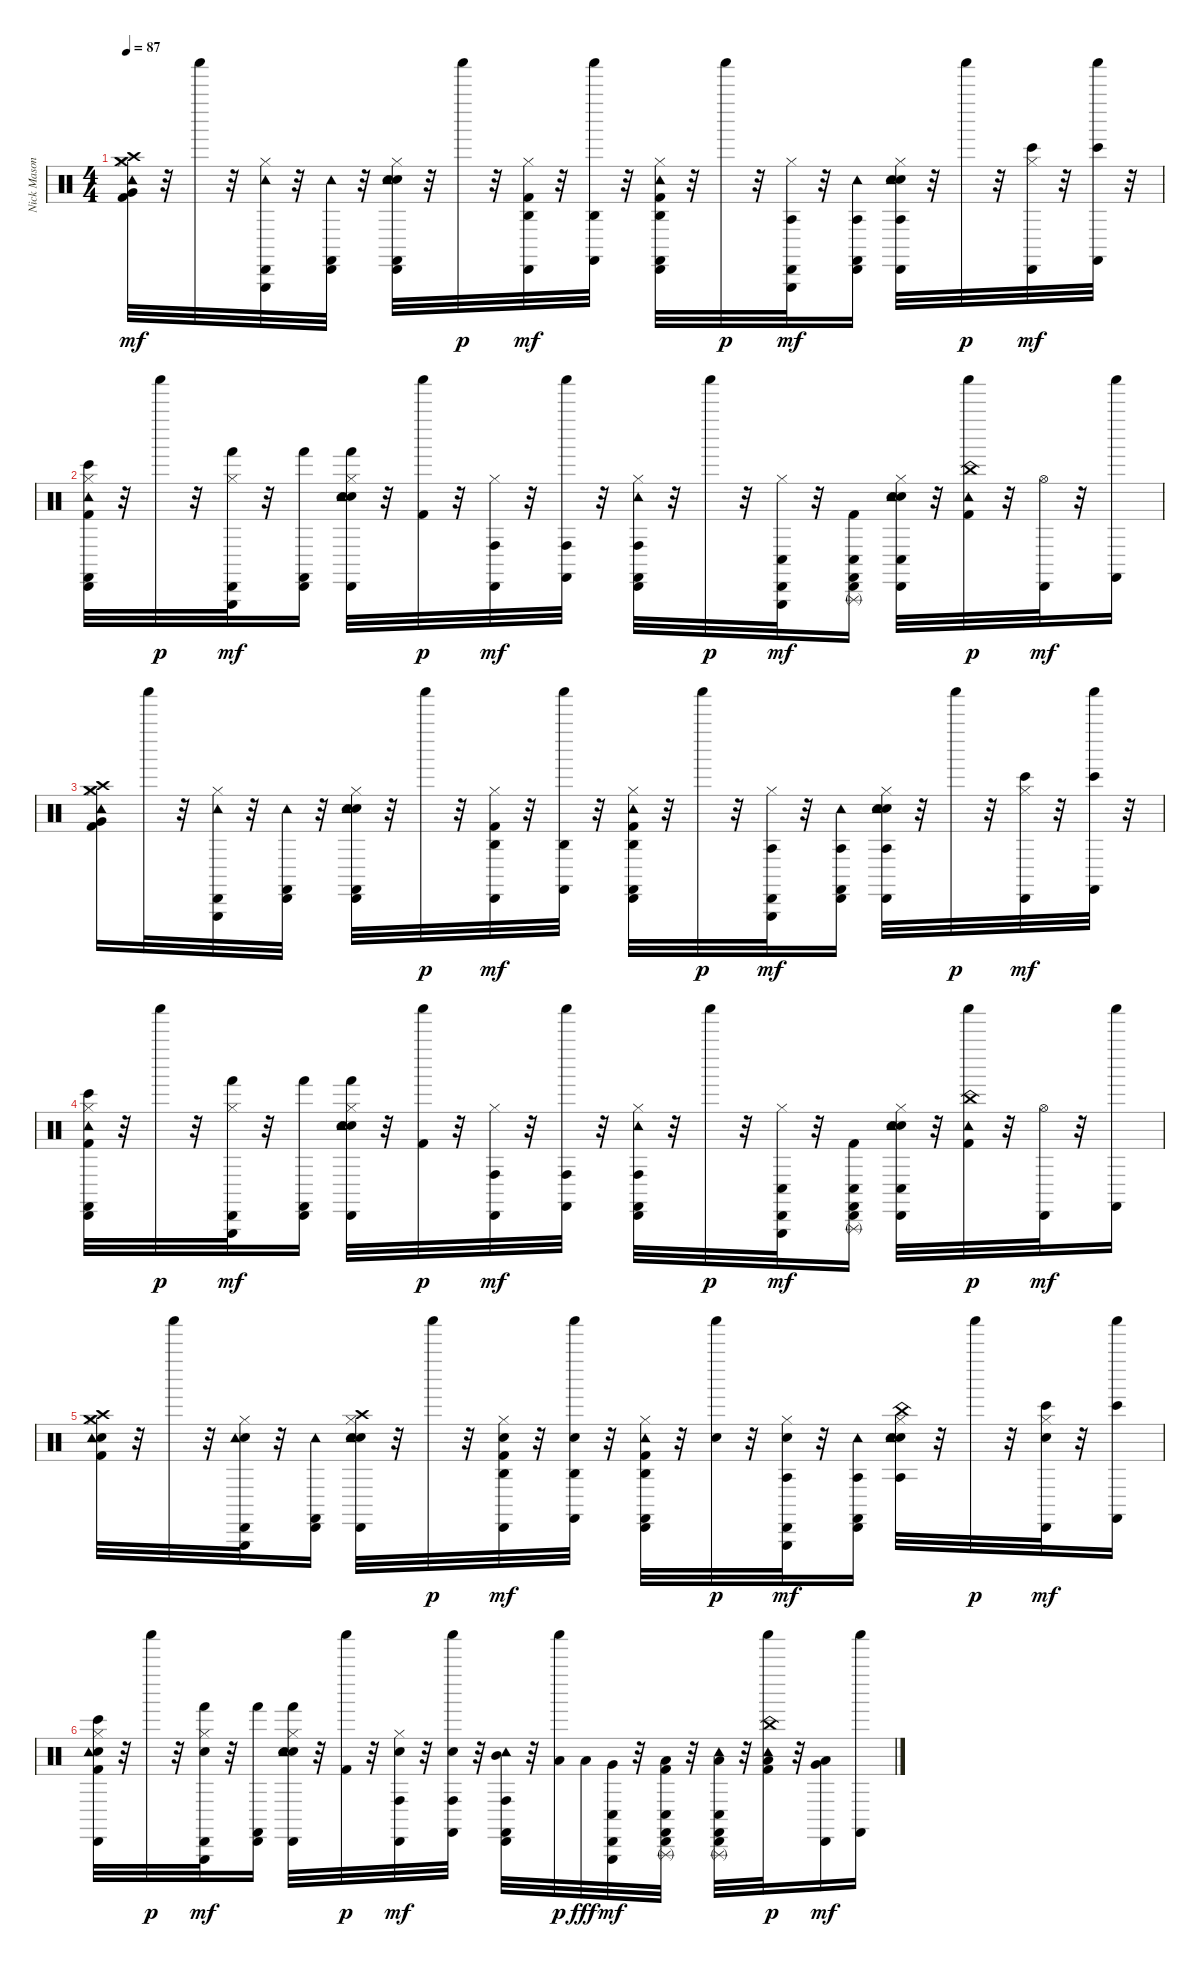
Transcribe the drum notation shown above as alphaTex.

\track ("Nick Mason (Drums)" "Nick Mason") {instrument percussion}
\staff {score}
\articulation defaults
\ts (4 4)
\tempo 87
\clef neutral
\ks c
("Hi-Hat (closed)" "Kick (hit) 2" "Tambourine (hit)" "Crash high (hit)" "Crash medium (hit)" "Very Low Tom (hit)").32{dy mf} r.32 "Shaker (hit)".32 r.32 ("Hi-Hat (closed)" "Tambourine (hit)" "Cabasa (hit)" "Triangle (hit)").32 r.32 ("Tambourine (hit)" "Cabasa (hit)" "Castanets (hit)").32 r.32 ("Electric Snare (hit)" "Hi-Hat (closed)" "Snare (hit) 2" "Tambourine (hit)" "Cabasa (hit)" "Castanets (hit)").32 r.32 "Shaker (hit)".32{dy p} r.32 ("Hi-Hat (closed)" "Kick (hit) 2" "Agogo high (hit)" "Cabasa (hit)").32{dy mf} r.32 ("Agogo high (hit)" "Shaker (hit)" "Castanets (hit)").32 r.32 ("Hi-Hat (closed)" "Kick (hit) 2" "Agogo high (hit)" "Cabasa (hit)" "Tambourine (hit)" "Castanets (hit)").32 r.32 "Shaker (hit)".32{dy p} r.32 ("Hi-Hat (closed)" "Agogo tow (hit)" "Cabasa (hit)" "Triangle (hit)").32{dy mf} r.32 ("Agogo tow (hit)" "Cabasa (hit)" "Tambourine (hit)" "Castanets (hit)").16 ("Electric Snare (hit)" "Hi-Hat (closed)" "Snare (hit) 2" "Agogo tow (hit)" "Tambourine (hit)" "Cabasa (hit)").32 r.32 "Shaker (hit)".32{dy p} r.32 ("Hi-Hat (closed)" "Bongo High (hit)" "Cabasa (hit)").32{dy mf} r.32 ("Bongo High (hit)" "Shaker (hit)" "Castanets (hit)").32 r.32 |
("Hi-Hat (closed)" "Kick (hit) 2" "Bongo High (hit)" "Cabasa (hit)" "Tambourine (hit)" "Castanets (hit)").32 r.32 "Shaker (hit)".32{dy p} r.32 ("Hi-Hat (closed)" "Hand (hit)" "Cabasa (hit)" "Triangle (hit)").32{dy mf} r.32 ("Hand (hit)" "Cabasa (hit)" "Castanets (hit)").16 ("Electric Snare (hit)" "Hi-Hat (closed)" "Snare (hit) 2" "Hand (hit)" "Cabasa (hit)" "Tambourine (hit)").32 r.32 ("Kick (hit) 2" "Shaker (hit)").32{dy p} r.32 ("Hi-Hat (closed)" "Conga high (hit)" "Cabasa (hit)").32{dy mf} r.32 ("Conga high (hit)" "Shaker (hit)" "Castanets (hit)").32 r.32 ("Hi-Hat (closed)" "Conga high (hit)" "Cabasa (hit)" "Tambourine (hit)" "Castanets (hit)").32 r.32 "Shaker (hit)".32{dy p} r.32 ("Hi-Hat (closed)" "Conga low (hit)" "Cabasa (hit)" "Triangle (hit)").32{dy mf} r.32 ("Kick (hit) 2" "Conga low (hit)" "Cabasa (hit)" "Castanets (hit)" "Triangle (rnute)").16 ("Electric Snare (hit)" "Hi-Hat (closed)" "Snare (hit) 2" "Conga low (hit)" "Cabasa (hit)" "Tambourine (hit)").32 r.32 ("Kick (hit) 2" "China (hit)" "Tambourine (hit)" "Shaker (hit)").32{dy p} r.32 ("Hi-Hat (open)" "Cabasa (hit)").32{dy mf} r.32 ("Shaker (hit)" "Castanets (hit)").16 |
("Hi-Hat (closed)" "Kick (hit) 2" "Tambourine (hit)" "Crash high (hit)" "Crash medium (hit)" "Very Low Tom (hit)").16 "Shaker (hit)".32 r.32 ("Hi-Hat (closed)" "Tambourine (hit)" "Cabasa (hit)" "Triangle (hit)").32 r.32 ("Tambourine (hit)" "Cabasa (hit)" "Castanets (hit)").32 r.32 ("Electric Snare (hit)" "Hi-Hat (closed)" "Snare (hit) 2" "Tambourine (hit)" "Cabasa (hit)" "Castanets (hit)").32 r.32 "Shaker (hit)".32{dy p} r.32 ("Hi-Hat (closed)" "Kick (hit) 2" "Agogo high (hit)" "Cabasa (hit)").32{dy mf} r.32 ("Agogo high (hit)" "Shaker (hit)" "Castanets (hit)").32 r.32 ("Hi-Hat (closed)" "Kick (hit) 2" "Agogo high (hit)" "Cabasa (hit)" "Tambourine (hit)" "Castanets (hit)").32 r.32 "Shaker (hit)".32{dy p} r.32 ("Hi-Hat (closed)" "Agogo tow (hit)" "Cabasa (hit)" "Triangle (hit)").32{dy mf} r.32 ("Agogo tow (hit)" "Cabasa (hit)" "Tambourine (hit)" "Castanets (hit)").16 ("Electric Snare (hit)" "Hi-Hat (closed)" "Snare (hit) 2" "Agogo tow (hit)" "Tambourine (hit)" "Cabasa (hit)").32 r.32 "Shaker (hit)".32{dy p} r.32 ("Hi-Hat (closed)" "Bongo High (hit)" "Cabasa (hit)").32{dy mf} r.32 ("Bongo High (hit)" "Shaker (hit)" "Castanets (hit)").32 r.32 |
("Hi-Hat (closed)" "Kick (hit) 2" "Bongo High (hit)" "Cabasa (hit)" "Tambourine (hit)" "Castanets (hit)").32 r.32 "Shaker (hit)".32{dy p} r.32 ("Hi-Hat (closed)" "Hand (hit)" "Cabasa (hit)" "Triangle (hit)").32{dy mf} r.32 ("Hand (hit)" "Cabasa (hit)" "Castanets (hit)").16 ("Electric Snare (hit)" "Hi-Hat (closed)" "Snare (hit) 2" "Hand (hit)" "Cabasa (hit)" "Tambourine (hit)").32 r.32 ("Kick (hit) 2" "Shaker (hit)").32{dy p} r.32 ("Hi-Hat (closed)" "Conga high (hit)" "Cabasa (hit)").32{dy mf} r.32 ("Conga high (hit)" "Shaker (hit)" "Castanets (hit)").32 r.32 ("Hi-Hat (closed)" "Conga high (hit)" "Cabasa (hit)" "Tambourine (hit)" "Castanets (hit)").32 r.32 "Shaker (hit)".32{dy p} r.32 ("Hi-Hat (closed)" "Conga low (hit)" "Cabasa (hit)" "Triangle (hit)").32{dy mf} r.32 ("Kick (hit) 2" "Conga low (hit)" "Cabasa (hit)" "Castanets (hit)" "Triangle (rnute)").16 ("Electric Snare (hit)" "Hi-Hat (closed)" "Snare (hit) 2" "Conga low (hit)" "Cabasa (hit)" "Tambourine (hit)").32 r.32 ("Kick (hit) 2" "China (hit)" "Tambourine (hit)" "Shaker (hit)").32{dy p} r.32 ("Hi-Hat (open)" "Cabasa (hit)").32{dy mf} r.32 ("Shaker (hit)" "Castanets (hit)").16 |
("Hi-Hat (closed)" "Kick (hit) 2" "Snare (hit) 2" "Tambourine (hit)" "Crash high (hit)" "Crash medium (hit)").32 r.32 "Shaker (hit)".32 r.32 ("Hi-Hat (closed)" "Snare (hit) 2" "Tambourine (hit)" "Cabasa (hit)" "Triangle (hit)").32 r.32 ("Tambourine (hit)" "Cabasa (hit)" "Castanets (hit)").16 ("Electric Snare (hit)" "Hi-Hat (closed)" "Crash high (hit)" "Snare (hit) 2" "Tambourine (hit)" "Cabasa (hit)").32 r.32 "Shaker (hit)".32{dy p} r.32 ("Hi-Hat (closed)" "Kick (hit) 2" "Snare (hit) 2" "Agogo high (hit)" "Cabasa (hit)").32{dy mf} r.32 ("Snare (hit) 2" "Agogo high (hit)" "Shaker (hit)" "Castanets (hit)").32 r.32 ("Hi-Hat (closed)" "Kick (hit) 2" "Agogo high (hit)" "Cabasa (hit)" "Tambourine (hit)" "Castanets (hit)").32 r.32 ("Snare (hit) 2" "Shaker (hit)").32{dy p} r.32 ("Hi-Hat (closed)" "Snare (hit) 2" "Agogo tow (hit)" "Cabasa (hit)" "Triangle (hit)").32{dy mf} r.32 ("Agogo tow (hit)" "Cabasa (hit)" "Tambourine (hit)" "Castanets (hit)").16 ("Electric Snare (hit)" "Hi-Hat (closed)" "China (hit)" "Snare (hit) 2" "Agogo tow (hit)" "Tambourine (hit)").32 r.32 "Shaker (hit)".32{dy p} r.32 ("Hi-Hat (closed)" "Snare (hit) 2" "Bongo High (hit)" "Cabasa (hit)").32{dy mf} r.32 ("Bongo High (hit)" "Shaker (hit)" "Castanets (hit)").16 |
("Hi-Hat (closed)" "Kick (hit) 2" "Snare (hit) 2" "Bongo High (hit)" "Cabasa (hit)" "Tambourine (hit)").32 r.32 "Shaker (hit)".32{dy p} r.32 ("Hi-Hat (closed)" "Snare (hit) 2" "Hand (hit)" "Cabasa (hit)" "Triangle (hit)").32{dy mf} r.32 ("Hand (hit)" "Cabasa (hit)" "Castanets (hit)").16 ("Electric Snare (hit)" "Hi-Hat (closed)" "Snare (hit) 2" "Hand (hit)" "Cabasa (hit)" "Tambourine (hit)").32 r.32 ("Kick (hit) 2" "Shaker (hit)").32{dy p} r.32 ("Hi-Hat (closed)" "Snare (hit) 2" "Conga high (hit)" "Cabasa (hit)").32{dy mf} r.32 ("Snare (hit) 2" "Conga high (hit)" "Shaker (hit)" "Castanets (hit)").32 r.32 ("Mid Tom (hit)" "Conga high (hit)" "Cabasa (hit)" "Tambourine (hit)" "Castanets (hit)").32 r.32 ("Low Tom (hit)" "Shaker (hit)").32{dy p} "Low Tom (hit)".32{dy fff} ("Very Low Tom (hit)" "Conga low (hit)" "Cabasa (hit)" "Triangle (hit)").32{dy mf} r.32 ("Low Floor Tom (hit)" "Kick (hit) 2" "Conga low (hit)" "Cabasa (hit)" "Castanets (hit)" "Triangle (rnute)").32 r.32 ("Low Tom (hit)" "Conga low (hit)" "Cabasa (hit)" "Tambourine (hit)" "Castanets (hit)" "Triangle (rnute)").32 r.32 ("Low Tom (hit)" "Kick (hit) 2" "China (hit)" "Tambourine (hit)" "Shaker (hit)").32{dy p} r.32 ("Very Low Tom (hit)" "Low Floor Tom (hit)" "Cabasa (hit)").16{dy mf} ("Shaker (hit)" "Castanets (hit)").16
